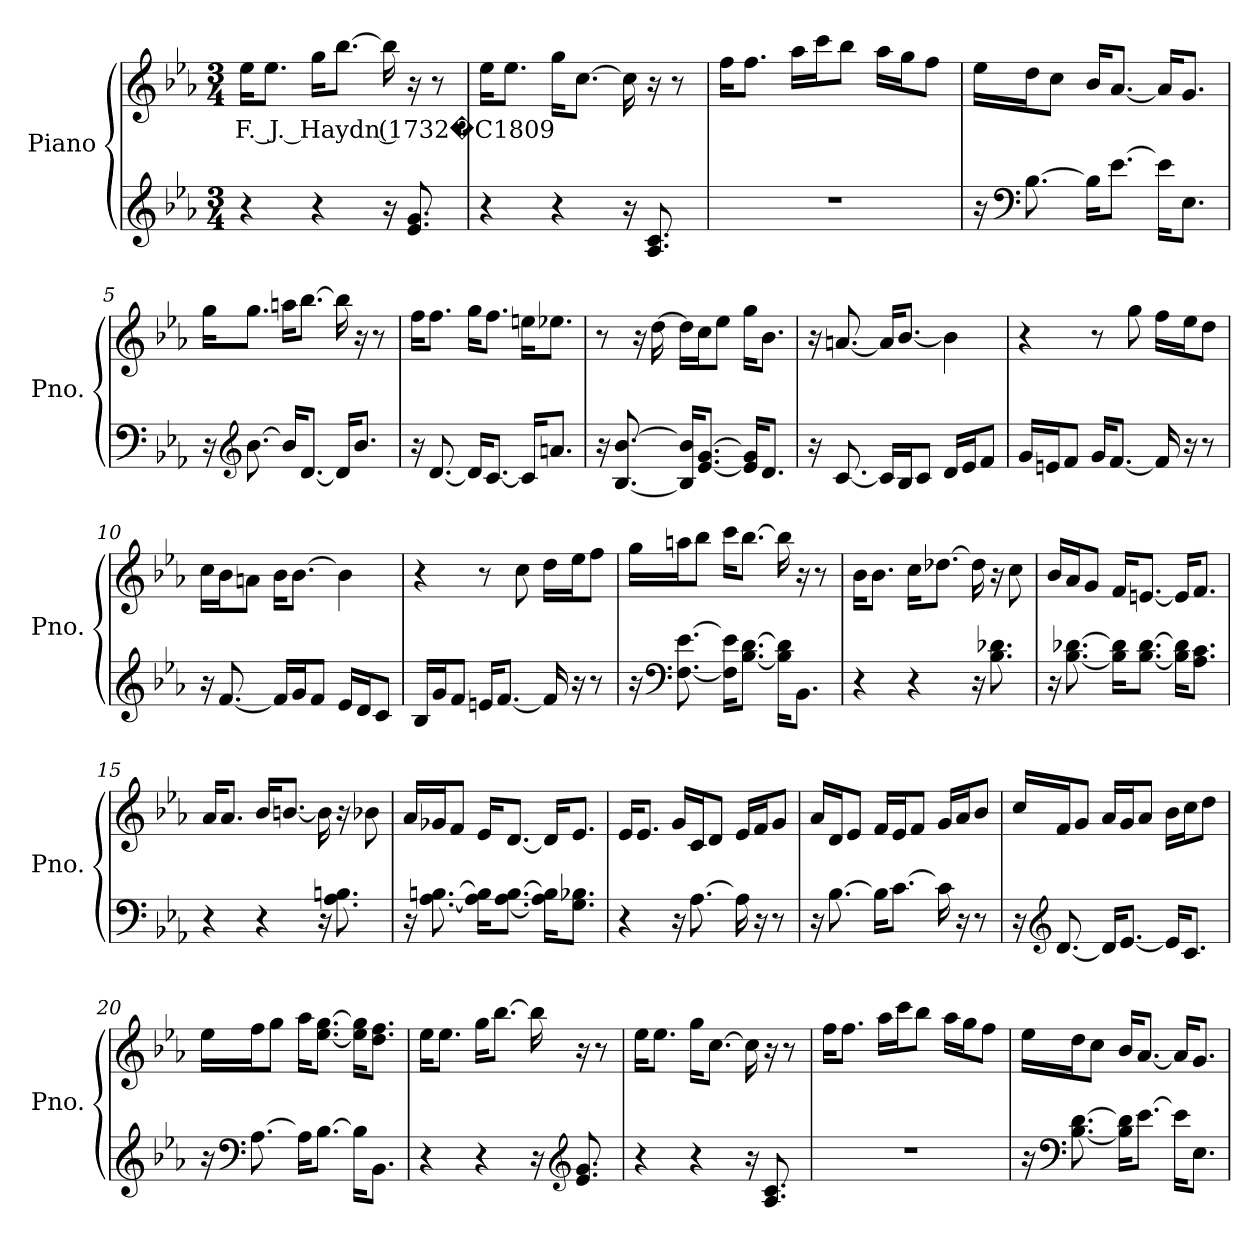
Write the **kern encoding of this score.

**kern	**kern	**text
*part2	*part1	*part1
*staff2	*staff1	*staff1
*I"Piano	*I"Piano	*
*I'Pno.	*I'Pno.	*
*clefG2	*clefG2	*
*k[b-e-a-]	*k[b-e-a-]	*
*M3/4	*M3/4	*
*MM60	*MM60	*
=1	=1	=1
!	!	!LO:LY:b
4r	16ee-\KL	F. J. Haydn (1732�C1809
.	8.ee-\J	.
4r	16gg\KL	.
.	[8.bb-\J	.
16r	16bb-\]	.
8.e-/ 8.g/	16r	.
.	8r	.
=2	=2	=2
4r	16ee-\KL	.
.	8.ee-\J	.
4r	16gg\KL	.
.	[8.cc\J	.
16r	16cc\]	.
8.A-/ 8.c/	16r	.
.	8r	.
=3	=3	=3
2.r	16ff\KL	.
.	8.ff\J	.
.	16aa-\LL	.
.	16ccc\J	.
.	8bb-\J	.
.	16aa-\LL	.
.	16gg\J	.
.	8ff\J	.
!!LO:LB:g=z
=4	=4	=4
16r	16ee-\LL	.
*clefF4	*	*
[8.B-\	16dd\J	.
.	8cc\J	.
16B-\KL]	16b-/KL	.
[8.e-\J	[8.a-/J	.
16e-\KL]	16a-/KL]	.
8.E-\J	8.g/J	.
=5	=5	=5
16r	16gg\KL	.
*clefG2	*	*
[8.b-\	8.gg\J	.
16b-/KL]	16aan\KL	.
[8.d/J	[8.bb-\J	.
16d/KL]	16bb-\]	.
8.b-/J	16r	.
.	8r	.
=6	=6	=6
16r	16ff\KL	.
[8.d/	8.ff\J	.
16d/KL]	16gg\KL	.
[8.c/J	8.ff\J	.
16c/KL]	16een\KL	.
8.an/J	8.ee-X\J	.
=7	=7	=7
16r	8r	.
[8.B-/ [8.b-/	.	.
.	16r	.
.	[16dd\	.
16B-/] 16b-/]KL	16dd\LL]	.
[8.e-/ [8.g/J	16cc\J	.
.	8ee-\J	.
16e-/] 16g/]KL	16gg\KL	.
8.d/J	8.b-\J	.
!!LO:LB:g=z
=8	=8	=8
16r	16r	.
[8.c/	[8.an/	.
16c/LL]	16a/KL]	.
16B-/J	[8.b-/J	.
8c/J	.	.
16d/LL	4b-\]	.
16e-/J	.	.
8f/J	.	.
=9	=9	=9
16g/LL	4r	.
16en/J	.	.
8f/J	.	.
16g/KL	8r	.
[8.f/J	.	.
.	8gg\	.
16f/]	16ff\LL	.
16r	16ee-\J	.
8r	8dd\J	.
=10	=10	=10
16r	16cc\LL	.
[8.f/	16b-\J	.
.	8an\J	.
16f/LL]	16b-\KL	.
16g/J	[8.b-\J	.
8f/J	.	.
16e-/LL	4b-\]	.
16d/J	.	.
8c/J	.	.
=11	=11	=11
16B-/LL	4r	.
16g/J	.	.
8f/J	.	.
16en/KL	8r	.
[8.f/J	.	.
.	8cc\	.
16f/]	16dd\LL	.
16r	16ee-\J	.
8r	8ff\J	.
!!LO:LB:g=z
=12	=12	=12
16r	16gg\LL	.
*clefF4	*	*
[8.F\ [8.e-\	16aan\J	.
.	8bb-\J	.
16F\] 16e-\]KL	16ccc\KL	.
[8.B-\ [8.d\J	[8.bb-\J	.
16B-\] 16d\]KL	16bb-\]	.
8.BB-\J	16r	.
.	8r	.
=13	=13	=13
4r	16b-\KL	.
.	8.b-\J	.
4r	16cc\KL	.
.	[8.dd-X\J	.
16r	16dd-\]	.
8.B-\ 8.d-X\	16r	.
.	8cc\	.
=14	=14	=14
16r	16b-/LL	.
[8.B-\ [8.d-X\	16a-/J	.
.	8g/J	.
16B-\] 16d-\]KL	16f/KL	.
[8.B-\ [8.d-\J	[8.en/J	.
16B-\] 16d-\]KL	16e/KL]	.
8.A-\ 8.c\J	8.f/J	.
!!LO:LB:g=z
=15	=15	=15
4r	16a-/KL	.
.	8.a-/J	.
4r	16b-/KL	.
.	[8.bn/J	.
16r	16b\]	.
8.A-\ 8.Bn\	16r	.
.	8b-X\	.
=16	=16	=16
16r	16a-/LL	.
[8.A-\ [8.Bn\	16g-X/J	.
.	8f/J	.
16A-\] 16B\]KL	16e-/KL	.
[8.A-\ [8.B\J	[8.d/J	.
16A-\] 16B\]KL	16d/KL]	.
8.G\ 8.B-X\J	8.e-/J	.
=17	=17	=17
4r	16e-/KL	.
.	8.e-/J	.
16r	16g/LL	.
[8.A-\	16c/J	.
.	8d/J	.
16A-\]	16e-/LL	.
16r	16f/J	.
8r	8g/J	.
=18	=18	=18
16r	16a-/LL	.
[8.B-\	16d/J	.
.	8e-/J	.
16B-\KL]	16f/LL	.
[8.c\J	16e-/J	.
.	8f/J	.
16c\]	16g/LL	.
16r	16a-/J	.
8r	8b-/J	.
!!LO:LB:g=z
=19	=19	=19
16r	16cc/LL	.
*clefG2	*	*
[8.d/	16f/J	.
.	8g/J	.
16d/KL]	16a-/LL	.
[8.e-/J	16g/J	.
.	8a-/J	.
16e-/KL]	16b-\LL	.
8.c/J	16cc\J	.
.	8dd\J	.
=20	=20	=20
16r	16ee-\LL	.
*clefF4	*	*
[8.A-\	16ff\J	.
.	8gg\J	.
16A-\KL]	16aa-\KL	.
[8.B-\J	[8.ee-\ [8.gg\J	.
16B-\KL]	16ee-\] 16gg\]KL	.
8.BB-\J	8.dd\ 8.ff\J	.
=21	=21	=21
4r	16ee-\KL	.
.	8.ee-\J	.
4r	16gg\KL	.
.	[8.bb-\J	.
16r	16bb-\]	.
*clefG2	*	*
8.e-/ 8.g/	16r	.
.	8r	.
=22	=22	=22
4r	16ee-\KL	.
.	8.ee-\J	.
4r	16gg\KL	.
.	[8.cc\J	.
16r	16cc\]	.
8.A-/ 8.c/	16r	.
.	8r	.
!!LO:PB:g=z
=23	=23	=23
2.r	16ff\KL	.
.	8.ff\J	.
.	16aa-\LL	.
.	16ccc\J	.
.	8bb-\J	.
.	16aa-\LL	.
.	16gg\J	.
.	8ff\J	.
=24	=24	=24
16r	16ee-\LL	.
*clefF4	*	*
[8.B-\ [8.d\	16dd\J	.
.	8cc\J	.
16B-\] 16d\]KL	16b-/KL	.
[8.e-\J	[8.a-/J	.
16e-\KL]	16a-/KL]	.
8.E-\J	8.g/J	.
=	=	=
*-	*-	*-
